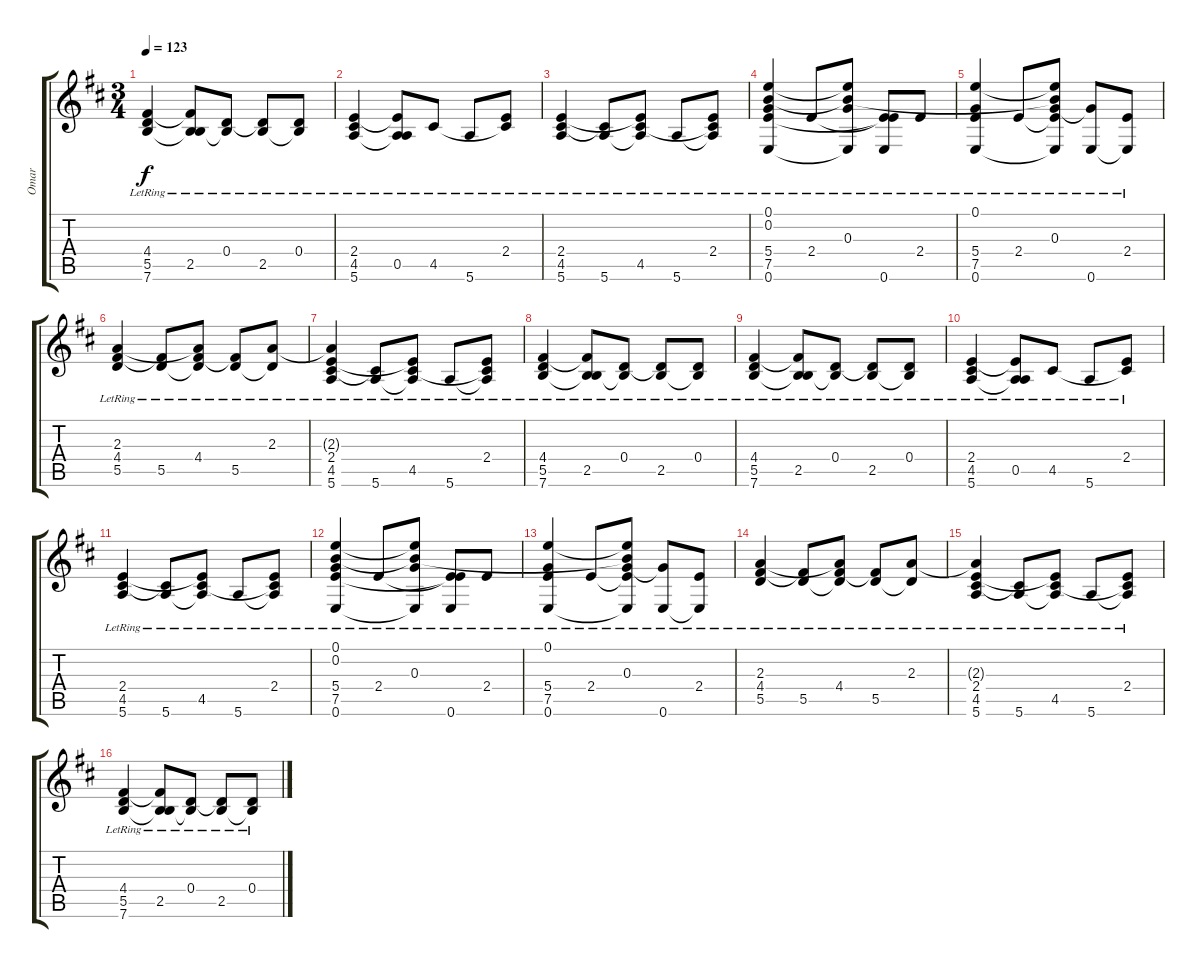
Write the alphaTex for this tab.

\track ("Omar" "Omar") {instrument acousticguitarsteel}
\staff {score tabs}
\tuning (E4 B3 G3 D3 A2 E2) {hide}
\ts (3 4)
\tempo 123
\clef g2
\ks d
(4.4{lr} 5.5{lr} 7.6{lr}).4{dy f} (4.4{t} 2.5{lr} 7.6{t}).8 (0.4{lr} 2.5{t}).8 (0.4{t} 2.5{lr}).8 (0.4{lr} 2.5{t}).8 |
(2.4{lr} 4.5{lr} 5.6{lr}).4 (2.4{t} 0.5{lr} 5.6{t}).8 4.5{lr}.8 5.6{lr}.8 (2.4{lr} 4.5{t}).8 |
(2.4{lr} 4.5{lr} 5.6{lr}).4 (4.5{t} 5.6{lr}).8 (2.4{t} 4.5{lr} 5.6{t}).8 5.6{lr}.8 (2.4{lr} 4.5{t} 5.6{t}).8 |
(0.1 0.2{lr} 5.4{lr} 7.5{lr} 0.6{lr}).4 2.4{lr}.8 (0.1{t} 0.2{t} 0.3{lr} 0.6{t}).8 (2.4{t} 7.5{t} 0.6{lr}).8 2.4{lr}.8 |
(0.1 5.4 7.5 0.6{lr}).4 2.4{lr}.8 (0.1{t} 0.2{t} 0.3{lr} 2.4{t} 0.6{t}).8 (0.3{t} 0.6{lr}).8 (2.4{lr} 0.6{t}).8 |
(2.3{lr} 4.4{lr} 5.5{lr}).4 (4.4{t} 5.5{lr}).8 (2.3{t} 4.4{lr} 5.5{t}).8 (4.4{t} 5.5{lr}).8 (2.3{lr} 5.5{t}).8 |
(2.3{t} 2.4{lr} 4.5{lr} 5.6{lr}).4 (4.5{t} 5.6{lr}).8 (2.4{t} 4.5{lr} 5.6{t}).8 5.6{lr}.8 (2.4{lr} 4.5{t} 5.6{t}).8 |
\section ("" "")
(4.4{lr} 5.5{lr} 7.6{lr}).4 (4.4{t} 2.5{lr} 7.6{t}).8 (0.4{lr} 2.5{t}).8 (0.4{t} 2.5{lr}).8 (0.4{lr} 2.5{t}).8 |
(4.4{lr} 5.5{lr} 7.6{lr}).4 (4.4{t} 2.5{lr} 7.6{t}).8 (0.4{lr} 2.5{t}).8 (0.4{t} 2.5{lr}).8 (0.4{lr} 2.5{t}).8 |
(2.4{lr} 4.5{lr} 5.6{lr}).4 (2.4{t} 0.5{lr} 5.6{t}).8 4.5{lr}.8 5.6{lr}.8 (2.4{lr} 4.5{t}).8 |
(2.4{lr} 4.5{lr} 5.6{lr}).4 (4.5{t} 5.6{lr}).8 (2.4{t} 4.5{lr} 5.6{t}).8 5.6{lr}.8 (2.4{lr} 4.5{t} 5.6{t}).8 |
(0.1 0.2{lr} 5.4{lr} 7.5{lr} 0.6{lr}).4 2.4{lr}.8 (0.1{t} 0.2{t} 0.3{lr} 0.6{t}).8 (2.4{t} 7.5{t} 0.6{lr}).8 2.4{lr}.8 |
(0.1 5.4 7.5 0.6{lr}).4 2.4{lr}.8 (0.1{t} 0.2{t} 0.3{lr} 2.4{t} 0.6{t}).8 (0.3{t} 0.6{lr}).8 (2.4{lr} 0.6{t}).8 |
(2.3{lr} 4.4{lr} 5.5{lr}).4 (4.4{t} 5.5{lr}).8 (2.3{t} 4.4{lr} 5.5{t}).8 (4.4{t} 5.5{lr}).8 (2.3{lr} 5.5{t}).8 |
(2.3{t} 2.4{lr} 4.5{lr} 5.6{lr}).4 (4.5{t} 5.6{lr}).8 (2.4{t} 4.5{lr} 5.6{t}).8 5.6{lr}.8 (2.4{lr} 4.5{t} 5.6{t}).8 |
\section ("" "")
(4.4{lr} 5.5{lr} 7.6{lr}).4 (4.4{t} 2.5{lr} 7.6{t}).8 (0.4{lr} 2.5{t}).8 (0.4{t} 2.5{lr}).8 (0.4{lr} 2.5{t}).8
